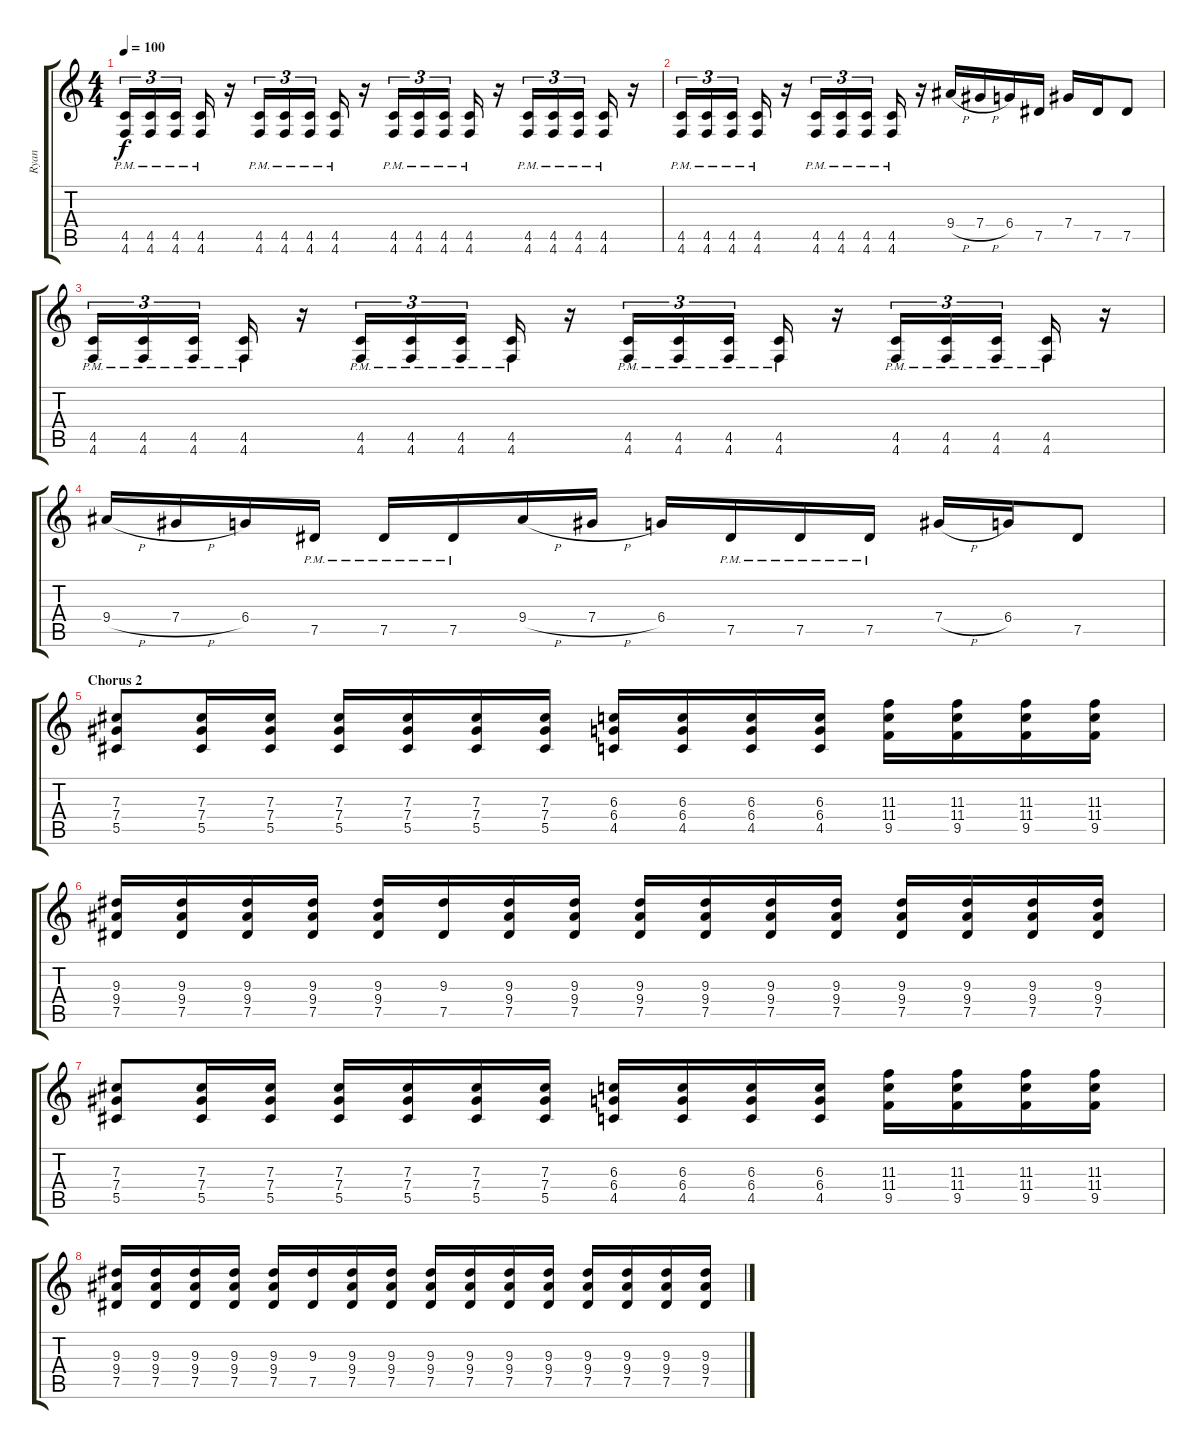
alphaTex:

\track ("Ryan" "Ryan") {instrument distortionguitar}
\staff {score tabs}
\tuning (Eb4 Bb3 Gb3 Db3 Ab2 Db2) {hide}
\ts (4 4)
\tempo 100
\clef g2
\ks c
(4.5{pm} 4.6{pm}).16{tu (3 2) dy f} (4.5{pm} 4.6{pm}).16{tu (3 2)} (4.5{pm} 4.6{pm}).16{tu (3 2)} (4.5{pm} 4.6{pm}).16 r.16 (4.5{pm} 4.6{pm}).16{tu (3 2)} (4.5{pm} 4.6{pm}).16{tu (3 2)} (4.5{pm} 4.6{pm}).16{tu (3 2)} (4.5{pm} 4.6{pm}).16 r.16 (4.5{pm} 4.6{pm}).16{tu (3 2)} (4.5{pm} 4.6{pm}).16{tu (3 2)} (4.5{pm} 4.6{pm}).16{tu (3 2)} (4.5{pm} 4.6{pm}).16 r.16 (4.5{pm} 4.6{pm}).16{tu (3 2)} (4.5{pm} 4.6{pm}).16{tu (3 2)} (4.5{pm} 4.6{pm}).16{tu (3 2)} (4.5{pm} 4.6{pm}).16 r.16 |
(4.5{pm} 4.6{pm}).16{tu (3 2)} (4.5{pm} 4.6{pm}).16{tu (3 2)} (4.5{pm} 4.6{pm}).16{tu (3 2)} (4.5{pm} 4.6{pm}).16 r.16 (4.5{pm} 4.6{pm}).16{tu (3 2)} (4.5{pm} 4.6{pm}).16{tu (3 2)} (4.5{pm} 4.6{pm}).16{tu (3 2)} (4.5{pm} 4.6{pm}).16 r.16 9.4{h}.16 7.4{h}.16 6.4.16 7.5.16 7.4.16 7.5.16 7.5.8 |
(4.5{pm} 4.6{pm}).16{tu (3 2)} (4.5{pm} 4.6{pm}).16{tu (3 2)} (4.5{pm} 4.6{pm}).16{tu (3 2)} (4.5{pm} 4.6{pm}).16 r.16 (4.5{pm} 4.6{pm}).16{tu (3 2)} (4.5{pm} 4.6{pm}).16{tu (3 2)} (4.5{pm} 4.6{pm}).16{tu (3 2)} (4.5{pm} 4.6{pm}).16 r.16 (4.5{pm} 4.6{pm}).16{tu (3 2)} (4.5{pm} 4.6{pm}).16{tu (3 2)} (4.5{pm} 4.6{pm}).16{tu (3 2)} (4.5{pm} 4.6{pm}).16 r.16 (4.5{pm} 4.6{pm}).16{tu (3 2)} (4.5{pm} 4.6{pm}).16{tu (3 2)} (4.5{pm} 4.6{pm}).16{tu (3 2)} (4.5{pm} 4.6{pm}).16 r.16 |
9.4{h}.16 7.4{h}.16 6.4.16 7.5{pm}.16 7.5{pm}.16 7.5{pm}.16 9.4{h}.16 7.4{h}.16 6.4.16 7.5{pm}.16 7.5{pm}.16 7.5{pm}.16 7.4{h}.16 6.4.16 7.5.8 |
\section ("" "Chorus 2 ")
(7.3 7.4 5.5).8 (7.3 7.4 5.5).16 (7.3 7.4 5.5).16 (7.3 7.4 5.5).16 (7.3 7.4 5.5).16 (7.3 7.4 5.5).16 (7.3 7.4 5.5).16 (6.3 6.4 4.5).16 (6.3 6.4 4.5).16 (6.3 6.4 4.5).16 (6.3 6.4 4.5).16 (11.3 11.4 9.5).16 (11.3 11.4 9.5).16 (11.3 11.4 9.5).16 (11.3 11.4 9.5).16 |
(9.3 9.4 7.5).16 (9.3 9.4 7.5).16 (9.3 9.4 7.5).16 (9.3 9.4 7.5).16 (9.3 9.4 7.5).16 (9.3 7.5).16 (9.3 9.4 7.5).16 (9.3 9.4 7.5).16 (9.3 9.4 7.5).16 (9.3 9.4 7.5).16 (9.3 9.4 7.5).16 (9.3 9.4 7.5).16 (9.3 9.4 7.5).16 (9.3 9.4 7.5).16 (9.3 9.4 7.5).16 (9.3 9.4 7.5).16 |
(7.3 7.4 5.5).8 (7.3 7.4 5.5).16 (7.3 7.4 5.5).16 (7.3 7.4 5.5).16 (7.3 7.4 5.5).16 (7.3 7.4 5.5).16 (7.3 7.4 5.5).16 (6.3 6.4 4.5).16 (6.3 6.4 4.5).16 (6.3 6.4 4.5).16 (6.3 6.4 4.5).16 (11.3 11.4 9.5).16 (11.3 11.4 9.5).16 (11.3 11.4 9.5).16 (11.3 11.4 9.5).16 |
(9.3 9.4 7.5).16 (9.3 9.4 7.5).16 (9.3 9.4 7.5).16 (9.3 9.4 7.5).16 (9.3 9.4 7.5).16 (9.3 7.5).16 (9.3 9.4 7.5).16 (9.3 9.4 7.5).16 (9.3 9.4 7.5).16 (9.3 9.4 7.5).16 (9.3 9.4 7.5).16 (9.3 9.4 7.5).16 (9.3 9.4 7.5).16 (9.3 9.4 7.5).16 (9.3 9.4 7.5).16 (9.3 9.4 7.5).16
